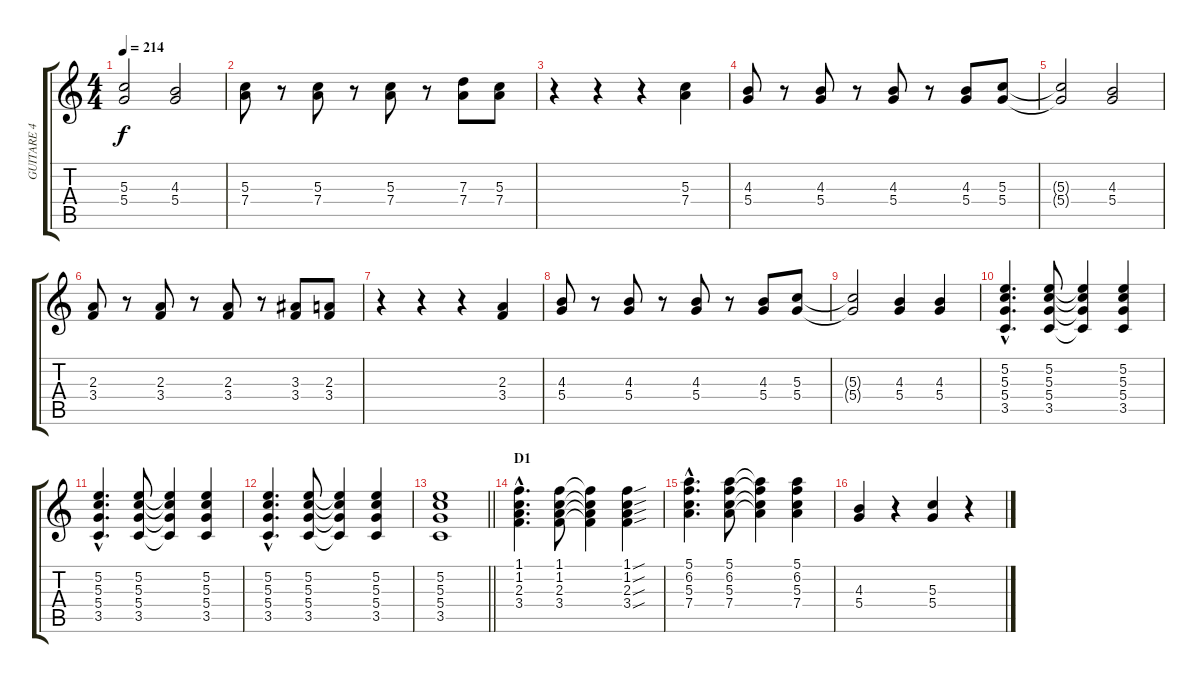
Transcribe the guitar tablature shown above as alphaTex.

\track ("GUITARE 4" "GUITARE 4") {instrument distortionguitar}
\staff {score tabs}
\tuning (E4 B3 G3 D3 A2 E2) {hide}
\ts (4 4)
\tempo 214
\clef g2
\ks c
(5.3{t} 5.4{t}).2{dy f} (4.3 5.4).2 |
(5.3 7.4).8 r.8 (5.3 7.4).8 r.8 (5.3 7.4).8 r.8 (7.3 7.4).8 (5.3 7.4).8 |
r.4 r.4 r.4 (5.3 7.4).4 |
(4.3 5.4).8 r.8 (4.3 5.4).8 r.8 (4.3 5.4).8 r.8 (4.3 5.4).8 (5.3 5.4).8 |
(5.3{t} 5.4{t}).2 (4.3 5.4).2 |
(2.3 3.4).8 r.8 (2.3 3.4).8 r.8 (2.3 3.4).8 r.8 (3.3 3.4).8 (2.3 3.4).8 |
r.4 r.4 r.4 (2.3 3.4).4 |
(4.3 5.4).8 r.8 (4.3 5.4).8 r.8 (4.3 5.4).8 r.8 (4.3 5.4).8 (5.3 5.4).8 |
(5.3{t} 5.4{t}).2 (4.3 5.4).4 (4.3 5.4).4 |
(5.2{hac} 5.3{hac} 5.4{hac} 3.5{hac}).4{d} (5.2 5.3 5.4 3.5).8 (5.2{t} 5.3{t} 5.4{t} 3.5{t}).4 (5.2 5.3 5.4 3.5).4 |
(5.2{hac} 5.3{hac} 5.4{hac} 3.5{hac}).4{d} (5.2 5.3 5.4 3.5).8 (5.2{t} 5.3{t} 5.4{t} 3.5{t}).4 (5.2 5.3 5.4 3.5).4 |
(5.2{hac} 5.3{hac} 5.4{hac} 3.5{hac}).4{d} (5.2 5.3 5.4 3.5).8 (5.2{t} 5.3{t} 5.4{t} 3.5{t}).4 (5.2 5.3 5.4 3.5).4 |
\barLineRight lightlight
(5.2 5.3 5.4 3.5).1 |
\section ("" "D1")
(1.1{hac} 1.2{hac} 2.3{hac} 3.4{hac}).4{d volume 10 balance 3} (1.1 1.2 2.3 3.4).8 (1.1{t} 1.2{t} 2.3{t} 3.4{t}).4 (1.1{sou} 1.2{sou} 2.3{sou} 3.4{sou}).4 |
(5.1{hac} 6.2{hac} 5.3{hac} 7.4{hac}).4{d} (5.1 6.2 5.3 7.4).8 (5.1{t} 6.2{t} 5.3{t} 7.4{t}).4 (5.1 6.2 5.3 7.4).4 |
(4.3 5.4).4 r.4 (5.3 5.4).4 r.4
